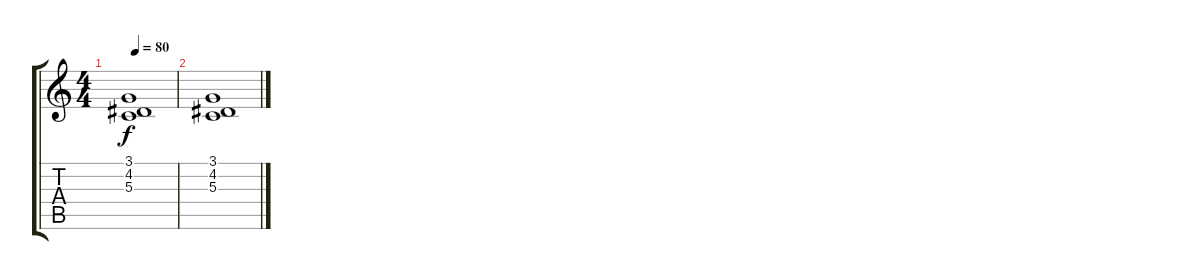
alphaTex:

\track "" {instrument stringensemble1}
\staff {score tabs}
\tuning (E4 B3 G3 D3 A2 E2) {hide}
\ts (4 4)
\tempo 80
\clef g2
\ks c
(3.1 4.2 5.3).1{dy f} |
(3.1 4.2 5.3).1
